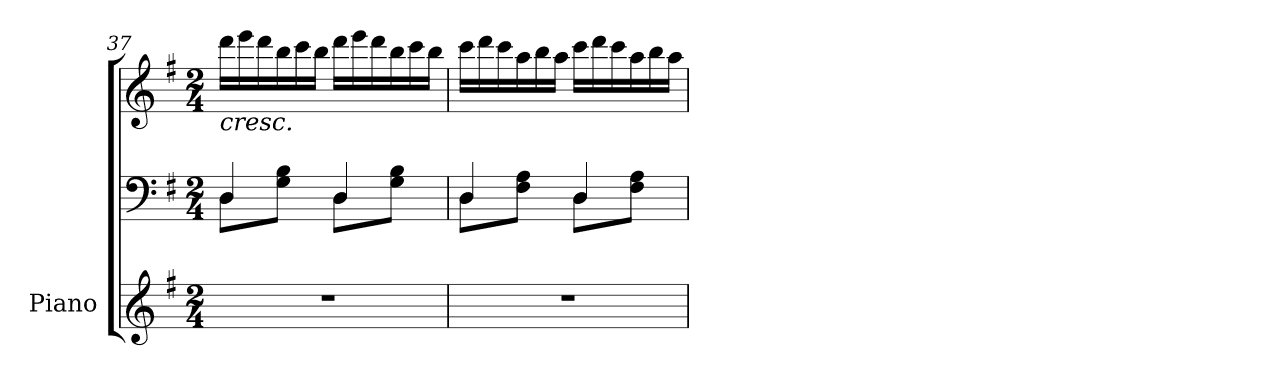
**kern	**kern	**kern
*part1	*part1	*part1
*staff3	*staff2	*staff1
*I"Piano	*	*
*I'Pno	*	*
*clefG2	*clefF4	*clefG2
*k[f#]	*k[f#]	*k[f#]
*M2/4	*M2/4	*M2/4
=37	=37	=37
*	*^	*
*	*	*	*Xtuplet
!	!	!	!LO:TX:b:i:t=cresc.
2r	4D/	8D\L	24ddd\LL
.	.	.	24eee\
.	.	.	24ddd\
.	.	8G\ 8B\J	24bb\
.	.	.	24ccc\
.	.	.	24bb\JJ
.	4D/	8D\L	24ddd\LL
.	.	.	24eee\
.	.	.	24ddd\
.	.	8G\ 8B\J	24bb\
.	.	.	24ccc\
.	.	.	24bb\JJ
!!LO:LB:g=z
=38	=38	=38	=38
2r	4D/	8D\L	24ccc\LL
.	.	.	24ddd\
.	.	.	24ccc\
.	.	8F#\ 8A\J	24aa\
.	.	.	24bb\
.	.	.	24aa\JJ
.	4D/	8D\L	24ccc\LL
.	.	.	24ddd\
.	.	.	24ccc\
.	.	8F#\ 8A\J	24aa\
.	.	.	24bb\
.	.	.	24aa\JJ
*	*v	*v	*
=	=	=
*-	*-	*-
